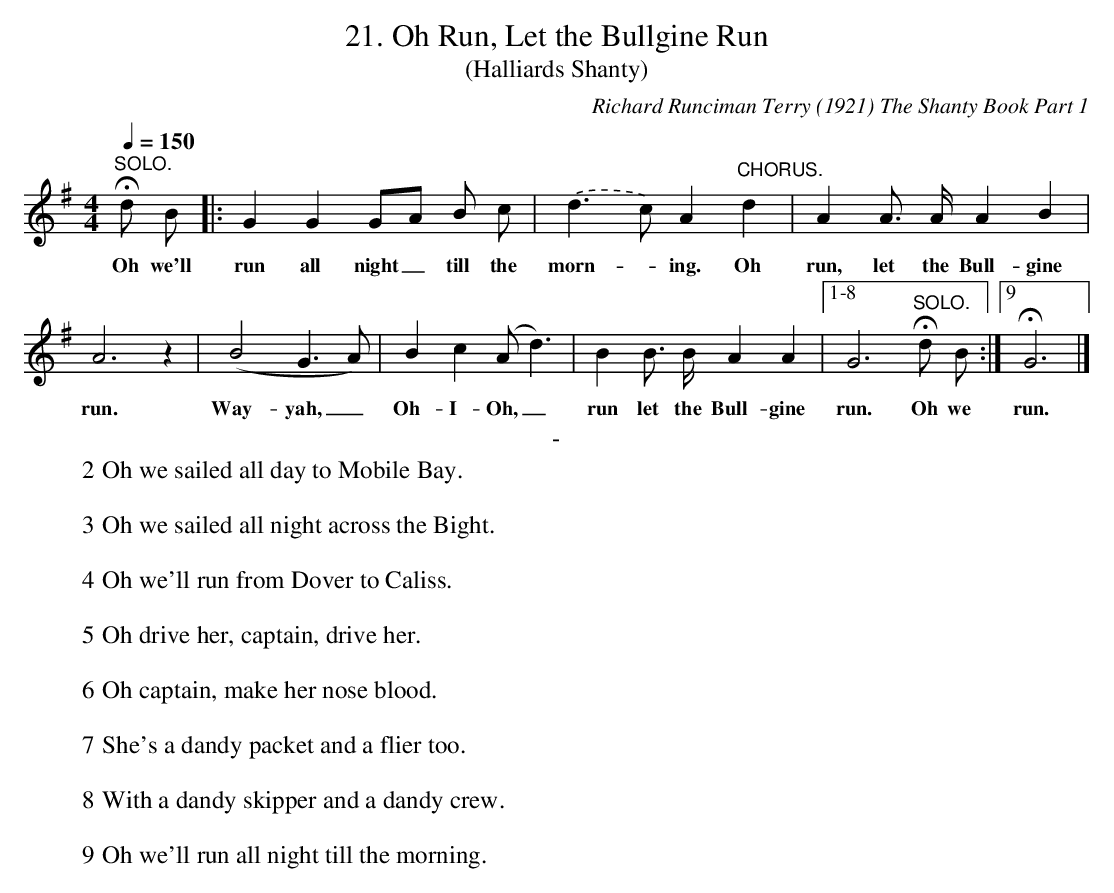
X:1
T:21. Oh Run, Let the Bullgine Run
T:(Halliards Shanty)
C:Richard Runciman Terry (1921) The Shanty Book Part 1
L:1/8
Q:1/4=150
M:4/4
K:G
"^SOLO." !fermata! d B |: G2 G2 GA B c | .(d3 c) A2 "^CHORUS." d2 | A2 A> A A2 B2 |$
w: Oh we'll|run all night_ till the|morn- * ing. Oh | run, let the Bull- gine |
 A6 z2 | (B4 G3 A) | B2 c2 (A d3) | B2 B> B A2 A2 |1-8  G6 "^SOLO." !fermata! d B :|9 !fermata! G6 |]
w: run. | Way-yah,_|Oh- I- Oh,_ | run let the Bull- gine | run. Oh we| run.|
T: -
W: 2 Oh we sailed all day to Mobile Bay.
W:
W: 3 Oh we sailed all night across the Bight.
W:
W: 4 Oh we'll run from Dover to Caliss.
W:
W: 5 Oh drive her, captain, drive her.
W:
W: 6 Oh captain, make her nose blood.
W:
W: 7 She's a dandy packet and a flier too.
W:
W: 8 With a dandy skipper and a dandy crew.
W:
W: 9 Oh we'll run all night till the morning.
